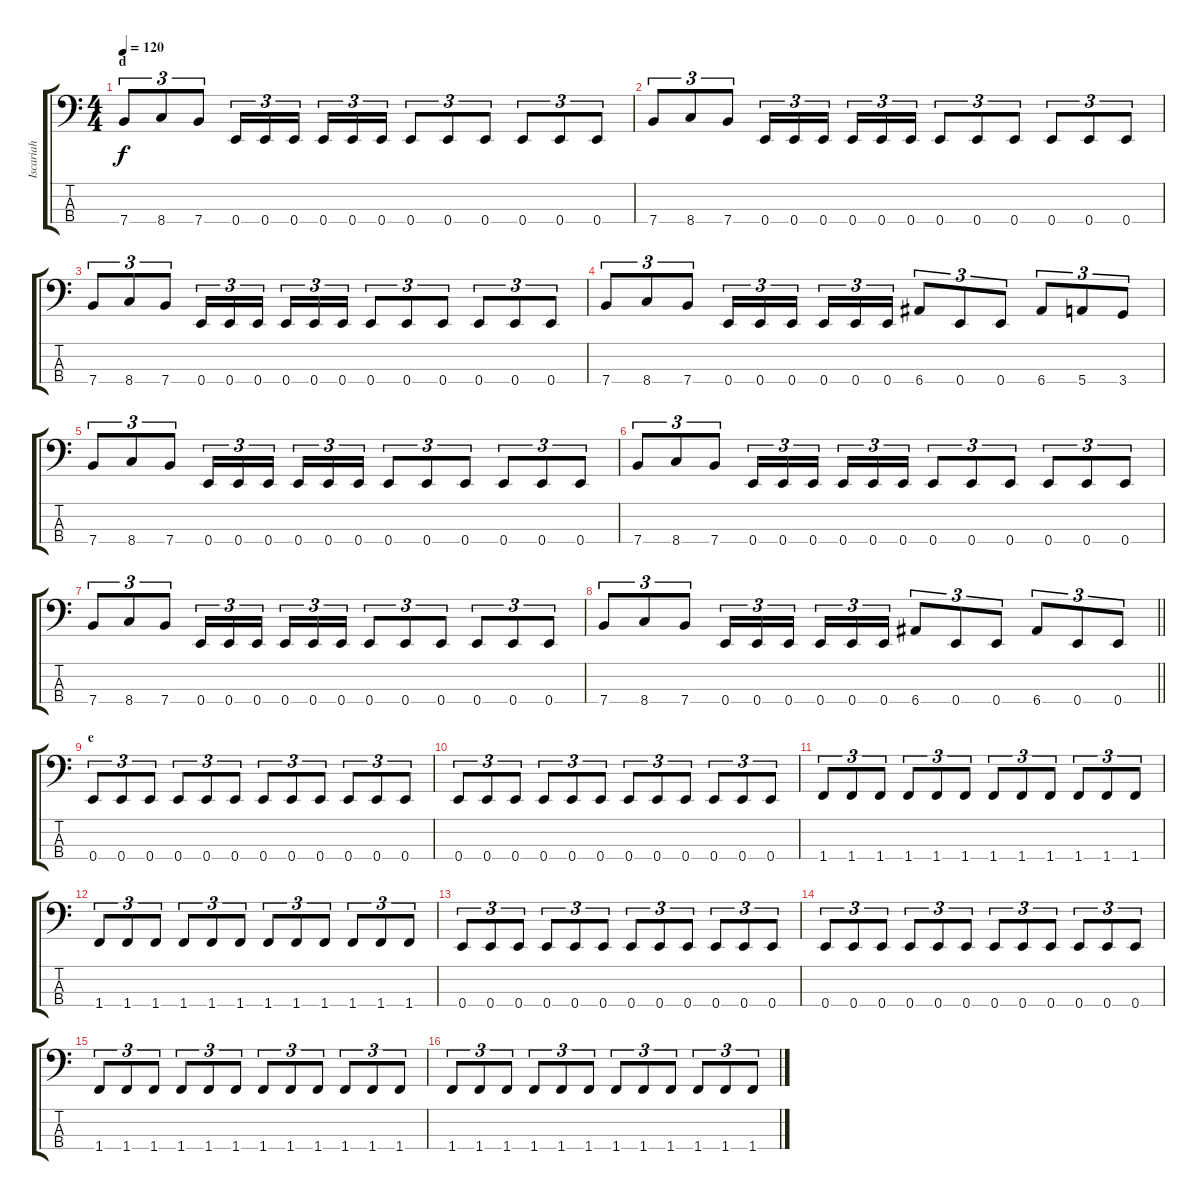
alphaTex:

\track ("Iscariah" "Iscariah") {instrument electricbassfinger}
\staff {score tabs}
\tuning (G2 D2 A1 E1) {hide}
\ts (4 4)
\section ("" "d")
\tempo 120
\clef f4
\ks c
7.4.8{tu (3 2) dy f} 8.4.8{tu (3 2)} 7.4.8{tu (3 2)} 0.4.16{tu (3 2)} 0.4.16{tu (3 2)} 0.4.16{tu (3 2) beam splitsecondary} 0.4.16{tu (3 2)} 0.4.16{tu (3 2)} 0.4.16{tu (3 2)} 0.4.8{tu (3 2)} 0.4.8{tu (3 2)} 0.4.8{tu (3 2)} 0.4.8{tu (3 2)} 0.4.8{tu (3 2)} 0.4.8{tu (3 2)} |
7.4.8{tu (3 2)} 8.4.8{tu (3 2)} 7.4.8{tu (3 2)} 0.4.16{tu (3 2)} 0.4.16{tu (3 2)} 0.4.16{tu (3 2) beam splitsecondary} 0.4.16{tu (3 2)} 0.4.16{tu (3 2)} 0.4.16{tu (3 2)} 0.4.8{tu (3 2)} 0.4.8{tu (3 2)} 0.4.8{tu (3 2)} 0.4.8{tu (3 2)} 0.4.8{tu (3 2)} 0.4.8{tu (3 2)} |
7.4.8{tu (3 2)} 8.4.8{tu (3 2)} 7.4.8{tu (3 2)} 0.4.16{tu (3 2)} 0.4.16{tu (3 2)} 0.4.16{tu (3 2) beam splitsecondary} 0.4.16{tu (3 2)} 0.4.16{tu (3 2)} 0.4.16{tu (3 2)} 0.4.8{tu (3 2)} 0.4.8{tu (3 2)} 0.4.8{tu (3 2)} 0.4.8{tu (3 2)} 0.4.8{tu (3 2)} 0.4.8{tu (3 2)} |
7.4.8{tu (3 2)} 8.4.8{tu (3 2)} 7.4.8{tu (3 2)} 0.4.16{tu (3 2)} 0.4.16{tu (3 2)} 0.4.16{tu (3 2) beam splitsecondary} 0.4.16{tu (3 2)} 0.4.16{tu (3 2)} 0.4.16{tu (3 2)} 6.4.8{tu (3 2)} 0.4.8{tu (3 2)} 0.4.8{tu (3 2)} 6.4.8{tu (3 2)} 5.4.8{tu (3 2)} 3.4.8{tu (3 2)} |
7.4.8{tu (3 2)} 8.4.8{tu (3 2)} 7.4.8{tu (3 2)} 0.4.16{tu (3 2)} 0.4.16{tu (3 2)} 0.4.16{tu (3 2) beam splitsecondary} 0.4.16{tu (3 2)} 0.4.16{tu (3 2)} 0.4.16{tu (3 2)} 0.4.8{tu (3 2)} 0.4.8{tu (3 2)} 0.4.8{tu (3 2)} 0.4.8{tu (3 2)} 0.4.8{tu (3 2)} 0.4.8{tu (3 2)} |
7.4.8{tu (3 2)} 8.4.8{tu (3 2)} 7.4.8{tu (3 2)} 0.4.16{tu (3 2)} 0.4.16{tu (3 2)} 0.4.16{tu (3 2) beam splitsecondary} 0.4.16{tu (3 2)} 0.4.16{tu (3 2)} 0.4.16{tu (3 2)} 0.4.8{tu (3 2)} 0.4.8{tu (3 2)} 0.4.8{tu (3 2)} 0.4.8{tu (3 2)} 0.4.8{tu (3 2)} 0.4.8{tu (3 2)} |
7.4.8{tu (3 2)} 8.4.8{tu (3 2)} 7.4.8{tu (3 2)} 0.4.16{tu (3 2)} 0.4.16{tu (3 2)} 0.4.16{tu (3 2) beam splitsecondary} 0.4.16{tu (3 2)} 0.4.16{tu (3 2)} 0.4.16{tu (3 2)} 0.4.8{tu (3 2)} 0.4.8{tu (3 2)} 0.4.8{tu (3 2)} 0.4.8{tu (3 2)} 0.4.8{tu (3 2)} 0.4.8{tu (3 2)} |
\barLineRight lightlight
7.4.8{tu (3 2)} 8.4.8{tu (3 2)} 7.4.8{tu (3 2)} 0.4.16{tu (3 2)} 0.4.16{tu (3 2)} 0.4.16{tu (3 2) beam splitsecondary} 0.4.16{tu (3 2)} 0.4.16{tu (3 2)} 0.4.16{tu (3 2)} 6.4.8{tu (3 2)} 0.4.8{tu (3 2)} 0.4.8{tu (3 2)} 6.4.8{tu (3 2)} 0.4.8{tu (3 2)} 0.4.8{tu (3 2)} |
\section ("" "e")
0.4.8{tu (3 2)} 0.4.8{tu (3 2)} 0.4.8{tu (3 2)} 0.4.8{tu (3 2)} 0.4.8{tu (3 2)} 0.4.8{tu (3 2)} 0.4.8{tu (3 2)} 0.4.8{tu (3 2)} 0.4.8{tu (3 2)} 0.4.8{tu (3 2)} 0.4.8{tu (3 2)} 0.4.8{tu (3 2)} |
0.4.8{tu (3 2)} 0.4.8{tu (3 2)} 0.4.8{tu (3 2)} 0.4.8{tu (3 2)} 0.4.8{tu (3 2)} 0.4.8{tu (3 2)} 0.4.8{tu (3 2)} 0.4.8{tu (3 2)} 0.4.8{tu (3 2)} 0.4.8{tu (3 2)} 0.4.8{tu (3 2)} 0.4.8{tu (3 2)} |
1.4.8{tu (3 2)} 1.4.8{tu (3 2)} 1.4.8{tu (3 2)} 1.4.8{tu (3 2)} 1.4.8{tu (3 2)} 1.4.8{tu (3 2)} 1.4.8{tu (3 2)} 1.4.8{tu (3 2)} 1.4.8{tu (3 2)} 1.4.8{tu (3 2)} 1.4.8{tu (3 2)} 1.4.8{tu (3 2)} |
1.4.8{tu (3 2)} 1.4.8{tu (3 2)} 1.4.8{tu (3 2)} 1.4.8{tu (3 2)} 1.4.8{tu (3 2)} 1.4.8{tu (3 2)} 1.4.8{tu (3 2)} 1.4.8{tu (3 2)} 1.4.8{tu (3 2)} 1.4.8{tu (3 2)} 1.4.8{tu (3 2)} 1.4.8{tu (3 2)} |
0.4.8{tu (3 2)} 0.4.8{tu (3 2)} 0.4.8{tu (3 2)} 0.4.8{tu (3 2)} 0.4.8{tu (3 2)} 0.4.8{tu (3 2)} 0.4.8{tu (3 2)} 0.4.8{tu (3 2)} 0.4.8{tu (3 2)} 0.4.8{tu (3 2)} 0.4.8{tu (3 2)} 0.4.8{tu (3 2)} |
0.4.8{tu (3 2)} 0.4.8{tu (3 2)} 0.4.8{tu (3 2)} 0.4.8{tu (3 2)} 0.4.8{tu (3 2)} 0.4.8{tu (3 2)} 0.4.8{tu (3 2)} 0.4.8{tu (3 2)} 0.4.8{tu (3 2)} 0.4.8{tu (3 2)} 0.4.8{tu (3 2)} 0.4.8{tu (3 2)} |
1.4.8{tu (3 2)} 1.4.8{tu (3 2)} 1.4.8{tu (3 2)} 1.4.8{tu (3 2)} 1.4.8{tu (3 2)} 1.4.8{tu (3 2)} 1.4.8{tu (3 2)} 1.4.8{tu (3 2)} 1.4.8{tu (3 2)} 1.4.8{tu (3 2)} 1.4.8{tu (3 2)} 1.4.8{tu (3 2)} |
1.4.8{tu (3 2)} 1.4.8{tu (3 2)} 1.4.8{tu (3 2)} 1.4.8{tu (3 2)} 1.4.8{tu (3 2)} 1.4.8{tu (3 2)} 1.4.8{tu (3 2)} 1.4.8{tu (3 2)} 1.4.8{tu (3 2)} 1.4.8{tu (3 2)} 1.4.8{tu (3 2)} 1.4.8{tu (3 2)}
